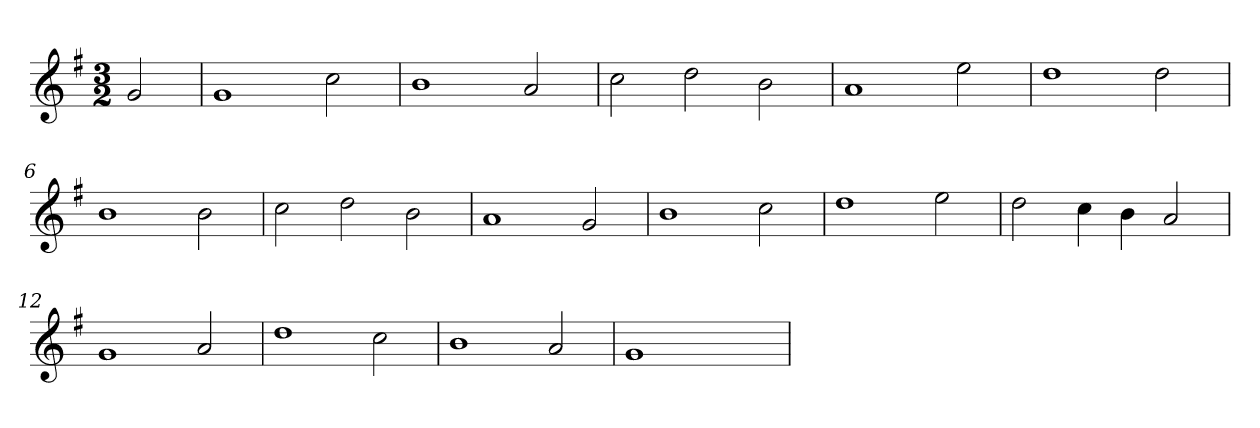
**kern
*part1
*staff1
*clefG2
*k[f#]
*G:
*M3/2
=
2g
=1
1g
2cc
=2
1b
2a
=3
2cc
2dd
2b
=4
1a
2ee
=5
1dd
2dd
=6
1b
2b
=7
2cc
2dd
2b
=8
1a
2g
=9
1b
2cc
=10
1dd
2ee
=11
2dd
4cc
4b
2a
=12
1g
2a
=13
1dd
2cc
=14
1b
2a
=15
1g
2ryy
=
*-
